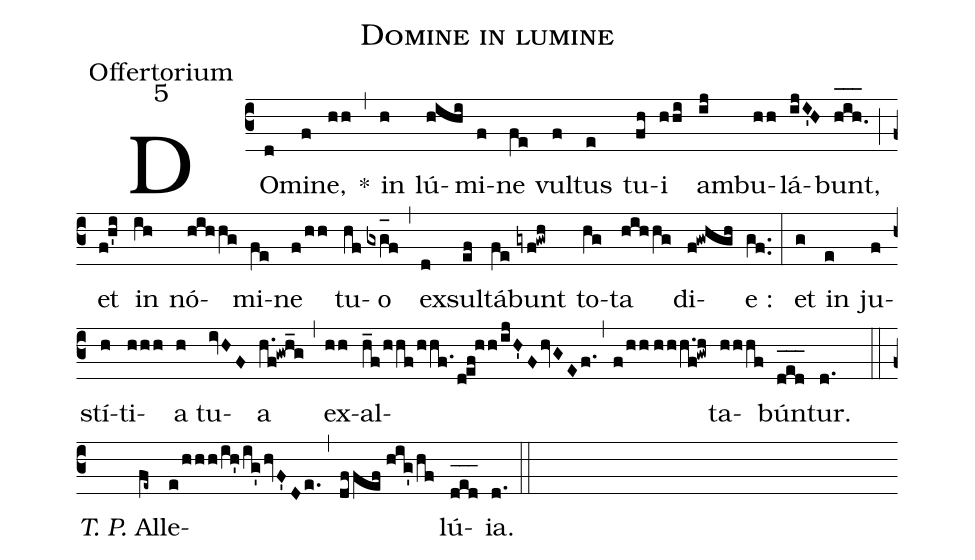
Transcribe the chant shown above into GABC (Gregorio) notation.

name:Domine in lumine;
office-part:Offertorium;
mode:5;
%%
(c3) DO(d)mi(f)ne,(hh) *(,) in(h) lú(hihi)mi(f)ne(fe) vul(f)tus(e) tu(fh)i(hhi) am(ij)bu(hh)lá(ijI'H)bunt,(h_[oh:h]i_[oh:h]h._[oh:h]) (;) et(f!h'i) in(ih) nó(hihhg)mi(fe)ne(f/hh) tu(hf)o(gxg_[oh:h]f) (,) ex(d)sul(ef)tá(fe)bunt(gyf!gwh) to(hg)ta(hihhg) di(f!gwhgh)e :(gf..) (:) et(g) in(e) ju(f)stí(h)ti(hhh)a(h) tu(ivHF)a(h.f!gwh_g) (,) ex(hh)al(h_f/hhf/hhf./def!hh/ijH'FhvGEf.)(,)(f/hh//hhh.f!gwh)ta(hhhf)bún(d_[oh:h]e_[oh:h]d_[oh:h])tur.(d.) (::) <i>T. P.</i> Al(fe~)le(e/hhh/ih'/ig'hvF'De.)(,)(df/!fef//hig'/hf)lú(d_[oh:h]e_[oh:h]d_[oh:h]){ia}.(d.) (::)
